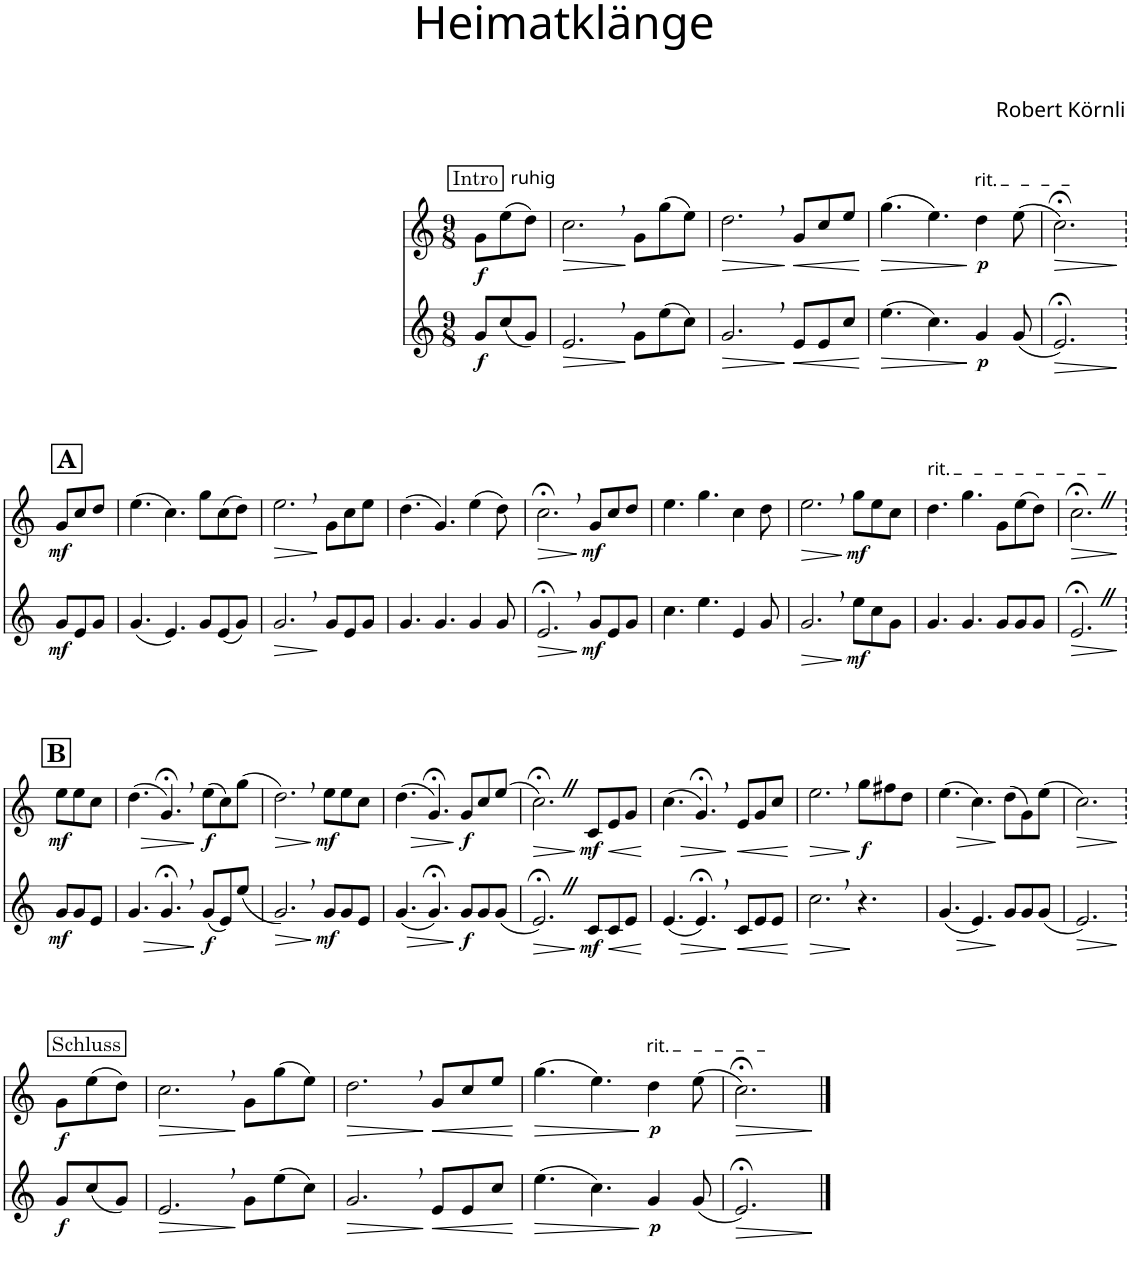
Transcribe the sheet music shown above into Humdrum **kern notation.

**kern	**dynam	**kern	**dynam
*part2	*part2	*part1	*part1
*staff2	*staff2	*staff1	*staff1
*I"Alphorn	*	*I"Alphorn	*
*clefG2	*	*clefG2	*
*Trd4c6	*	*Trd4c6	*
*k[]	*	*k[]	*
*M9/8	*	*M9/8	*
!!LO:REH:place=s1:a:cj:fs=11:t=Intro
=1	=1	=1	=1
!	!	!LO:TX:a:t=ruhig	!
!	!LO:DY:b	!	!LO:DY:b
8g/L	f	8g\L	f
(8cc/	.	(8ee\	.
8g/J)	.	8dd\J)	.
=2	=2	=2	=2
!	!LO:HP:b	!	!LO:HP:b
2.e,/	>	2.cc,\	>
8g\L	]	8g\L	]
(8ee\	.	(8gg\	.
8cc\J)	.	8ee\J)	.
=3	=3	=3	=3
!	!LO:HP:b	!	!LO:HP:b
2.g,/	>	2.dd,\	>
!	!LO:HP:n=1:b	!	!LO:HP:n=1:b
8e/L	] <	8g/L	] <
8e/	.	8cc/	.
8cc/J	.	8ee/J	.
.	[	.	[
=4	=4	=4	=4
!	!LO:HP:b	!	!LO:HP:b
(4.ee\	>	(4.gg\	>
4.cc\)	.	4.ee\)	.
!	!	!LO:TX:a:t=rit.	!
!	!LO:DY:n=1:b	!	!LO:DY:n=1:b
4g/	] p	4dd\	] p
(8g/	.	(8ee\	.
=5	=5	=5	=5
!	!LO:HP:b	!	!LO:HP:b
2.e;</)	>	2.cc;<\)	>
.	]	.	]
!!LO:LB:g=z
=5X1	=5X1	=5X1	=5X1
!!LO:REH:place=s1:a:B:cj:fs=14:t=A
!	!LO:DY:b	!	!LO:DY:b
8g/L	mf	8g/L	mf
8e/	.	8cc/	.
8g/J	.	8dd/J	.
=6	=6	=6	=6
(4.g/	.	(4.ee\	.
4.e/)	.	4.cc\)	.
8g/L	.	8gg\L	.
(8e/	.	(8cc\	.
8g/J)	.	8dd\J)	.
=7	=7	=7	=7
!	!LO:HP:b	!	!LO:HP:b
2.g,/	>	2.ee,\	>
8g/L	]	8g\L	]
8e/	.	8cc\	.
8g/J	.	8ee\J	.
=8	=8	=8	=8
4.g/	.	(4.dd\	.
4.g/	.	4.g/)	.
4g/	.	(4ee\	.
8g/	.	8dd\)	.
=9	=9	=9	=9
!	!LO:HP:b	!	!LO:HP:b
2.e;<,/	>	2.cc;<,\	>
!	!LO:DY:n=1:b	!	!LO:DY:n=1:b
8g/L	] mf	8g/L	] mf
8e/	.	8cc/	.
8g/J	.	8dd/J	.
=10	=10	=10	=10
4.cc\	.	4.ee\	.
4.ee\	.	4.gg\	.
4e/	.	4cc\	.
8g/	.	8dd\	.
=11	=11	=11	=11
!	!LO:HP:b	!	!LO:HP:b
2.g,/	>	2.ee,\	>
!	!LO:DY:n=1:b	!	!LO:DY:n=1:b
8ee\L	] mf	8gg\L	] mf
8cc\	.	8ee\	.
8g\J	.	8cc\J	.
=12	=12	=12	=12
!	!	!LO:TX:a:t=rit.	!
4.g/	.	4.dd\	.
4.g/	.	4.gg\	.
8g/L	.	8g\L	.
8g/	.	(8ee\	.
8g/J	.	8dd\J)	.
=13	=13	=13	=13
!	!LO:HP:b	!	!LO:HP:b
2.e;<Z/	>	2.cc;<Z\	>
.	]	.	]
!!LO:LB:g=z
!!LO:REH:place=s1:a:B:cj:fs=14:t=B
=13X2	=13X2	=13X2	=13X2
!	!LO:DY:b	!	!LO:DY:b
8g/L	mf	8ee\L	mf
8g/	.	8ee\	.
8e/J	.	8cc\J	.
=14	=14	=14	=14
4.g/	.	(4.dd\	.
!	!LO:HP:b	!	!LO:HP:b
4.g;<,/	>	4.g;<,/)	>
!	!LO:DY:n=1:b	!	!LO:DY:n=1:b
(8g/L	] f	(8ee\L	] f
8e/)	.	8cc\)	.
(8ee/J	.	(8gg\J	.
=15	=15	=15	=15
!	!LO:HP:b	!	!LO:HP:b
2.g,/)	>	2.dd,\)	>
!	!LO:DY:n=1:b	!	!LO:DY:n=1:b
8g/L	] mf	8ee\L	] mf
8g/	.	8ee\	.
8e/J	.	8cc\J	.
=16	=16	=16	=16
!	!LO:HP:b	!	!LO:HP:b
(4.g/	>	(4.dd\	>
4.g;</)	.	4.g;</)	.
!	!LO:DY:n=1:b	!	!LO:DY:n=1:b
8g/L	] f	8g/L	] f
8g/	.	8cc/	.
(8g/J	.	(8ee/J	.
=17	=17	=17	=17
!	!LO:HP:b	!	!LO:HP:b
2.e;<Z/)	>	2.cc;<Z\)	>
!	!LO:HP:n=1:b	!	!LO:HP:n=1:b
!	!LO:DY:n=1:b	!	!LO:DY:n=1:b
8c/L	] < mf	8c/L	] < mf
8c/	.	8e/	.
8e/J	.	8g/J	.
.	[	.	[
=18	=18	=18	=18
!	!LO:HP:b	!	!LO:HP:b
(4.e/	>	(4.cc\	>
4.e;<,/)	.	4.g;<,/)	.
!	!LO:HP:n=1:b	!	!LO:HP:n=1:b
8c/L	] <	8e/L	] <
8e/	.	8g/	.
8e/J	.	8cc/J	.
.	[	.	[
=19	=19	=19	=19
!	!LO:HP:b	!	!LO:HP:b
2.cc,\	>	2.ee,\	>
!	!	!	!LO:DY:n=1:b
4.r	]	8gg\L	] f
.	.	8ff#X\	.
.	.	8dd\J	.
=20	=20	=20	=20
!	!LO:HP:b	!	!LO:HP:b
(4.g/	>	(4.ee\	>
4.e/)	.	4.cc\)	.
8g/L	]	(8dd\L	]
8g/	.	8g\)	.
(8g/J	.	(8ee\J	.
=21	=21	=21	=21
!	!LO:HP:b	!	!LO:HP:b
2.e/)	>	2.cc\)	>
.	]	.	]
!!LO:LB:g=z
=21X3	=21X3	=21X3	=21X3
!!LO:REH:place=s1:a:cj:fs=11:t=Schluss
!	!LO:DY:b	!	!LO:DY:b
8g/L	f	8g\L	f
(8cc/	.	(8ee\	.
8g/J)	.	8dd\J)	.
=22	=22	=22	=22
!	!LO:HP:b	!	!LO:HP:b
2.e,/	>	2.cc,\	>
8g\L	]	8g\L	]
(8ee\	.	(8gg\	.
8cc\J)	.	8ee\J)	.
=23	=23	=23	=23
!	!LO:HP:b	!	!LO:HP:b
2.g,/	>	2.dd,\	>
!	!LO:HP:n=1:b	!	!LO:HP:n=1:b
8e/L	] <	8g/L	] <
8e/	.	8cc/	.
8cc/J	.	8ee/J	.
.	[	.	[
=24	=24	=24	=24
!	!LO:HP:b	!	!LO:HP:b
(4.ee\	>	(4.gg\	>
4.cc\)	.	4.ee\)	.
!	!	!LO:TX:a:t=rit.	!
!	!LO:DY:n=1:b	!	!LO:DY:n=1:b
4g/	] p	4dd\	] p
(8g/	.	(8ee\	.
=25	=25	=25	=25
!	!LO:HP:b	!	!LO:HP:b
2.e;</)	>	2.cc;<\)	>
.	]	.	]
==	==	==	==
*-	*-	*-	*-
